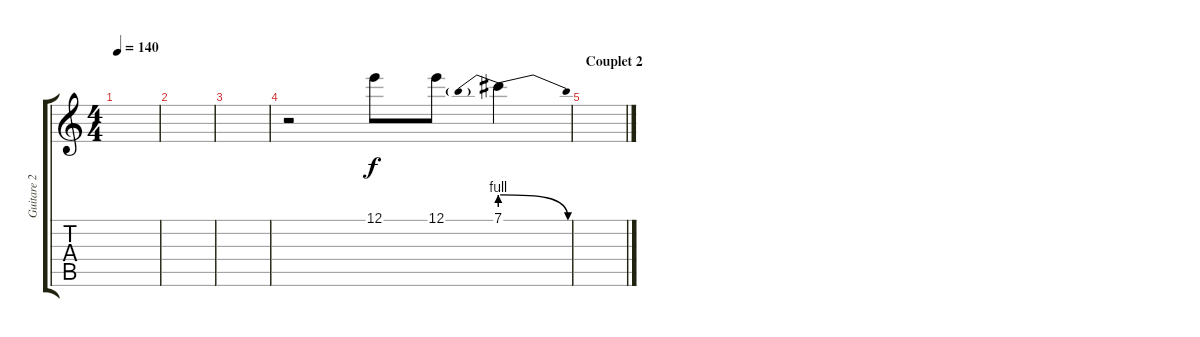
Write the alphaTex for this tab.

\track ("Guitare 2" "Guitare 2") {instrument overdrivenguitar}
\staff {score tabs}
\tuning (E4 B3 G3 D3 A2 E2) {hide}
\ts (4 4)
\tempo 140
\clef g2
\ks c
|
|
|
r.2 12.1.8 12.1.8 7.1{be (prebendrelease 0 4 60 0)}.4 |
\section ("" "Couplet 2")
